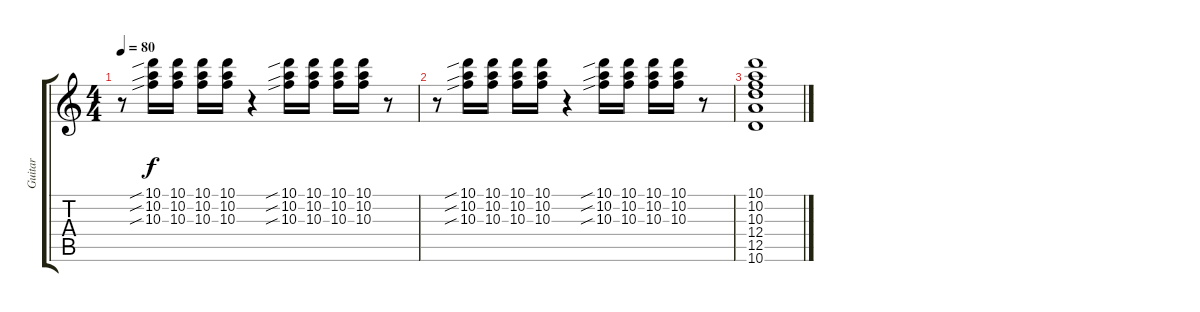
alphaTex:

\track ("Guitar" "Guitar") {instrument electricguitarclean}
\staff {score tabs}
\tuning (E4 B3 G3 D3 A2 E2) {hide}
\ts (4 4)
\tempo 80
\clef g2
\ks c
r.8{dy f} (10.1{sib} 10.2{sib} 10.3{sib}).16 (10.1 10.2 10.3).16 (10.1 10.2 10.3).16 (10.1 10.2 10.3).16 r.4 (10.1{sib} 10.2{sib} 10.3{sib}).16 (10.1 10.2 10.3).16 (10.1 10.2 10.3).16 (10.1 10.2 10.3).16 r.8 |
r.8 (10.1{sib} 10.2{sib} 10.3{sib}).16 (10.1 10.2 10.3).16 (10.1 10.2 10.3).16 (10.1 10.2 10.3).16 r.4 (10.1{sib} 10.2{sib} 10.3{sib}).16 (10.1 10.2 10.3).16 (10.1 10.2 10.3).16 (10.1 10.2 10.3).16 r.8 |
(10.1 10.2 10.3 12.4 12.5 10.6).1
